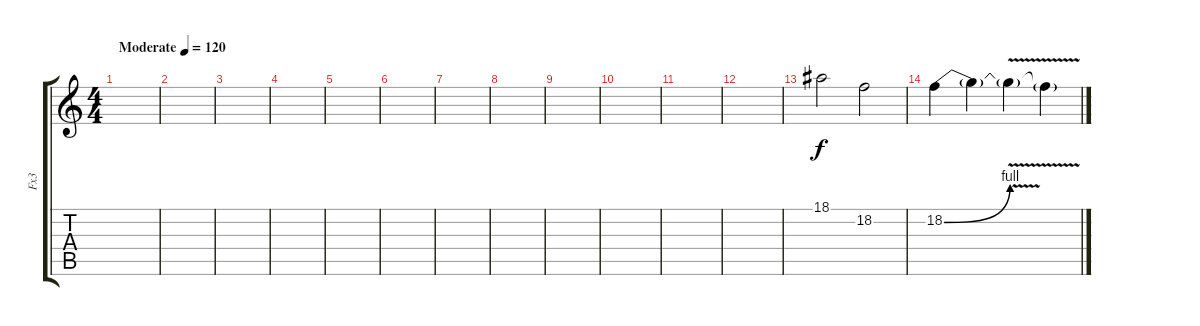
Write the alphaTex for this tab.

\track ("Fx3" "Fx3") {instrument pad6metallic}
\staff {score tabs}
\tuning (E4 B3 G3 D3 A2 E2) {hide}
\ts (4 4)
\tempo (120 "Moderate")
\clef g2
\ks c
|
|
|
|
|
|
|
|
|
|
|
|
18.1.2 18.2.2 |
18.2{be (bend 0 0 60 4)}.4 18.2{t}.4 18.2{v t}.4 18.2{t}.4
